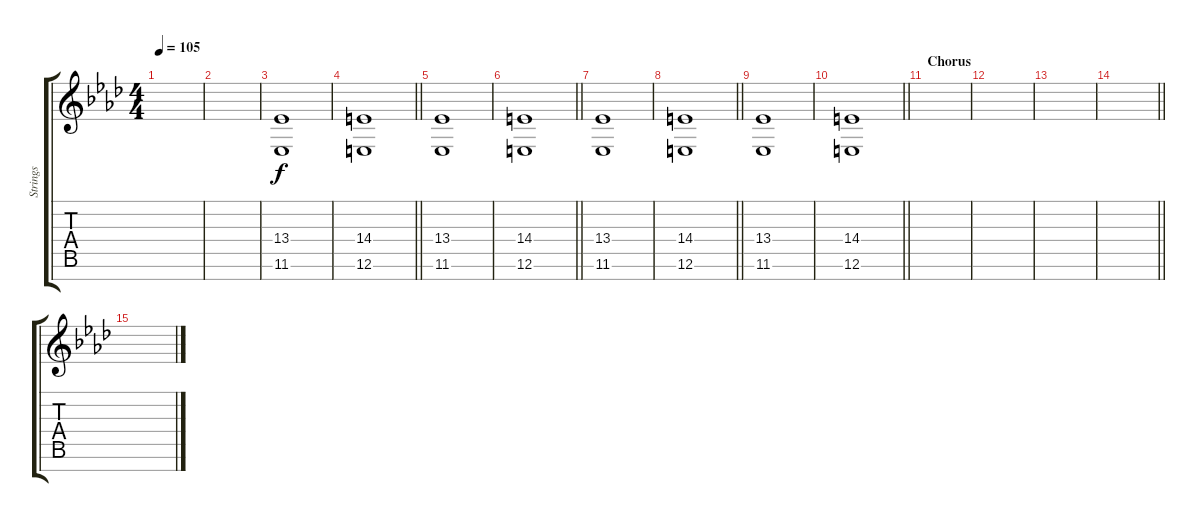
\track ("Strings" "Strings") {instrument synthstrings1}
\staff {score tabs}
\tuning (E4 B3 G3 D3 A2 E2 B1) {hide}
\ts (4 4)
\section ("" "")
\tempo 105
\clef g2
\ks fminor
|
|
(13.4 11.6).1 |
\barLineRight lightlight
(14.4 12.6).1 |
\section ("" "")
(13.4 11.6).1 |
\barLineRight lightlight
(14.4 12.6).1 |
(13.4 11.6).1 |
\barLineRight lightlight
(14.4 12.6).1 |
\section ("" "")
(13.4 11.6).1 |
\barLineRight lightlight
(14.4 12.6).1 |
\section ("" "Chorus")
|
|
|
\barLineRight lightlight
|
\section ("" "")
